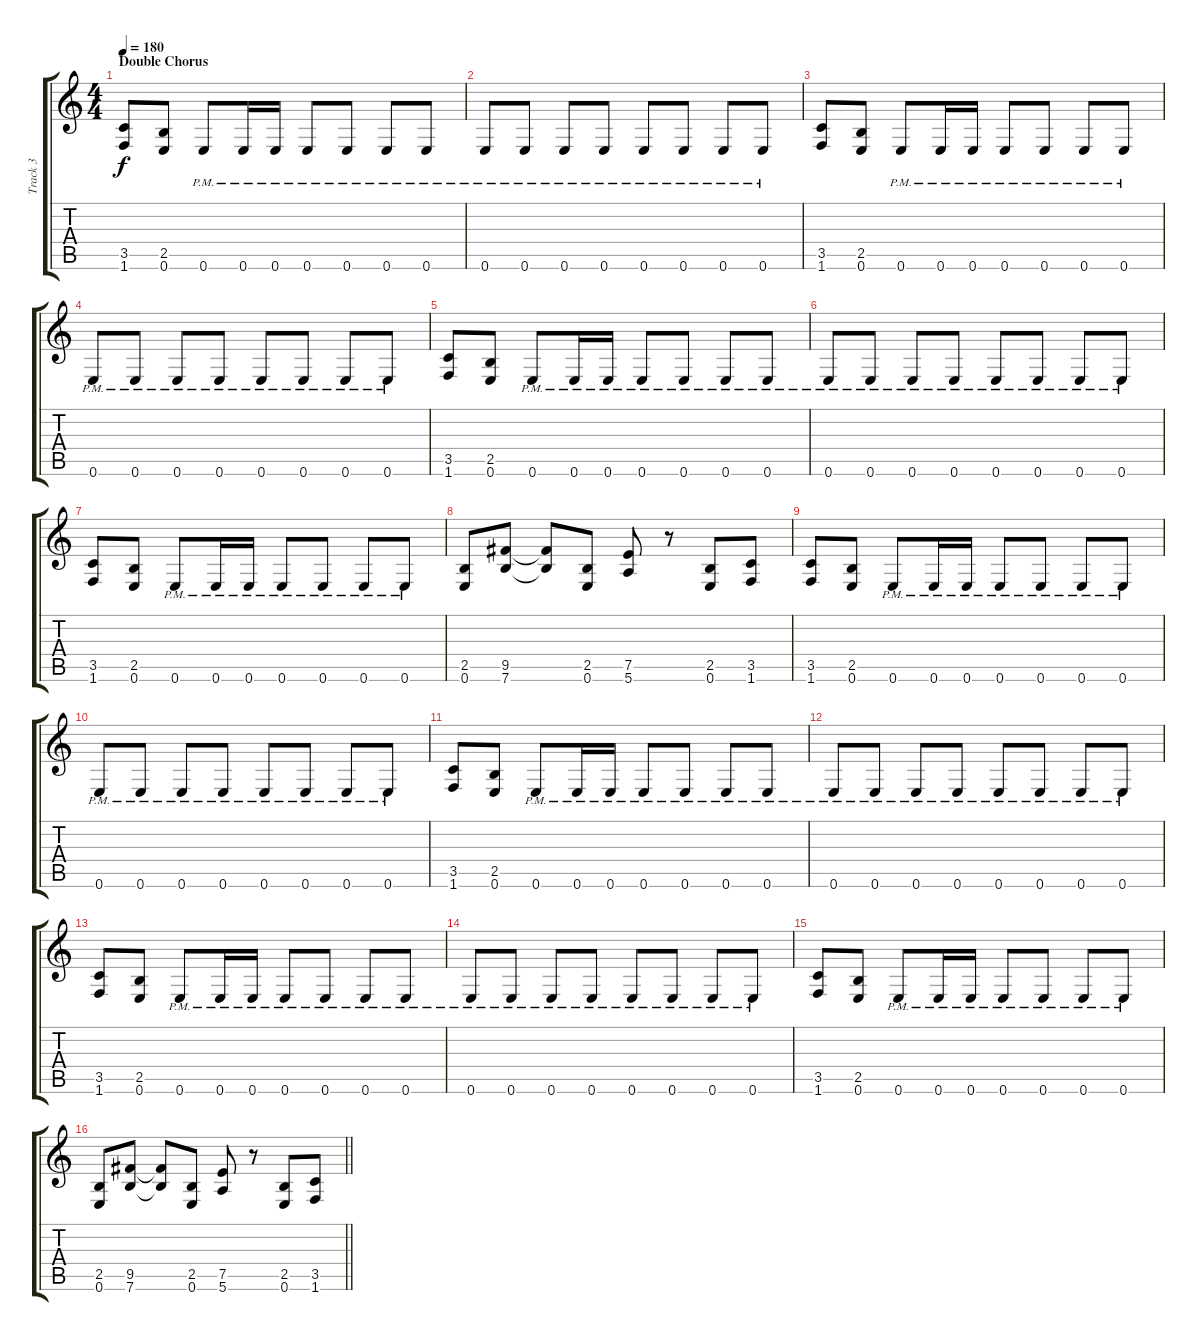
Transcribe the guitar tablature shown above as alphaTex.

\track ("Track 3" "Track 3") {instrument distortionguitar}
\staff {score tabs}
\tuning (E4 B3 G3 D3 A2 E2) {hide}
\ts (4 4)
\section ("" "Double Chorus")
\tempo 180
\clef g2
\ks c
(3.5 1.6).8{dy f} (2.5 0.6).8 0.6{pm}.8 0.6{pm}.16 0.6{pm}.16 0.6{pm}.8 0.6{pm}.8 0.6{pm}.8 0.6{pm}.8 |
0.6{pm}.8 0.6{pm}.8 0.6{pm}.8 0.6{pm}.8 0.6{pm}.8 0.6{pm}.8 0.6{pm}.8 0.6{pm}.8 |
(3.5 1.6).8 (2.5 0.6).8 0.6{pm}.8 0.6{pm}.16 0.6{pm}.16 0.6{pm}.8 0.6{pm}.8 0.6{pm}.8 0.6{pm}.8 |
0.6{pm}.8 0.6{pm}.8 0.6{pm}.8 0.6{pm}.8 0.6{pm}.8 0.6{pm}.8 0.6{pm}.8 0.6{pm}.8 |
(3.5 1.6).8 (2.5 0.6).8 0.6{pm}.8 0.6{pm}.16 0.6{pm}.16 0.6{pm}.8 0.6{pm}.8 0.6{pm}.8 0.6{pm}.8 |
0.6{pm}.8 0.6{pm}.8 0.6{pm}.8 0.6{pm}.8 0.6{pm}.8 0.6{pm}.8 0.6{pm}.8 0.6{pm}.8 |
(3.5 1.6).8 (2.5 0.6).8 0.6{pm}.8 0.6{pm}.16 0.6{pm}.16 0.6{pm}.8 0.6{pm}.8 0.6{pm}.8 0.6{pm}.8 |
(2.5 0.6).8 (9.5 7.6).8 (9.5{t} 7.6{t}).8 (2.5 0.6).8 (7.5 5.6).8 r.8 (2.5 0.6).8 (3.5 1.6).8 |
(3.5 1.6).8 (2.5 0.6).8 0.6{pm}.8 0.6{pm}.16 0.6{pm}.16 0.6{pm}.8 0.6{pm}.8 0.6{pm}.8 0.6{pm}.8 |
0.6{pm}.8 0.6{pm}.8 0.6{pm}.8 0.6{pm}.8 0.6{pm}.8 0.6{pm}.8 0.6{pm}.8 0.6{pm}.8 |
(3.5 1.6).8 (2.5 0.6).8 0.6{pm}.8 0.6{pm}.16 0.6{pm}.16 0.6{pm}.8 0.6{pm}.8 0.6{pm}.8 0.6{pm}.8 |
0.6{pm}.8 0.6{pm}.8 0.6{pm}.8 0.6{pm}.8 0.6{pm}.8 0.6{pm}.8 0.6{pm}.8 0.6{pm}.8 |
(3.5 1.6).8 (2.5 0.6).8 0.6{pm}.8 0.6{pm}.16 0.6{pm}.16 0.6{pm}.8 0.6{pm}.8 0.6{pm}.8 0.6{pm}.8 |
0.6{pm}.8 0.6{pm}.8 0.6{pm}.8 0.6{pm}.8 0.6{pm}.8 0.6{pm}.8 0.6{pm}.8 0.6{pm}.8 |
(3.5 1.6).8 (2.5 0.6).8 0.6{pm}.8 0.6{pm}.16 0.6{pm}.16 0.6{pm}.8 0.6{pm}.8 0.6{pm}.8 0.6{pm}.8 |
\barLineRight lightlight
(2.5 0.6).8 (9.5 7.6).8 (9.5{t} 7.6{t}).8 (2.5 0.6).8 (7.5 5.6).8 r.8 (2.5 0.6).8 (3.5 1.6).8
